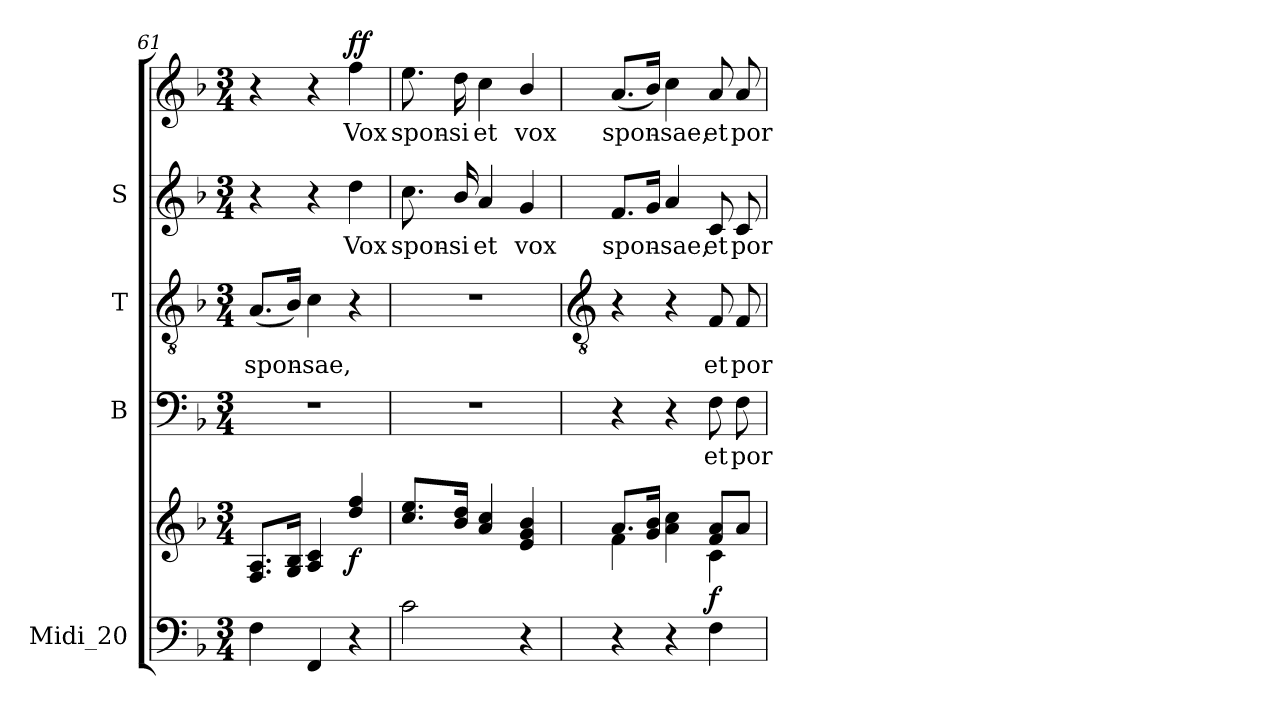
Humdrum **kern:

**kern	**kern	**dynam	**kern	**text	**kern	**text	**kern	**text	**kern	**text	**dynam
*part4	*part4	*part4	*part3	*part3	*part2	*part2	*part1	*part1	*part1	*part1	*part1
*staff6	*staff5	*staff5/6	*staff4	*staff4	*staff3	*staff3	*staff2	*staff2	*staff1	*staff1	*staff1/2
*I"Midi_20	*	*	*I"B	*	*I"T	*	*I"S	*	*	*	*
*	*	*	*I'B	*	*I'T	*	*I'S	*	*	*	*
*clefF4	*clefG2	*	*clefF4	*	*clefGv2	*	*clefG2	*	*clefG2	*	*
*k[b-]	*k[b-]	*	*k[b-]	*	*k[b-]	*	*k[b-]	*	*k[b-]	*	*
*F:	*F:	*	*F:	*	*F:	*	*F:	*	*F:	*	*
*M3/4	*M3/4	*	*M3/4	*	*M3/4	*	*M3/4	*	*M3/4	*	*
=61	=61	=61	=61	=61	=61	=61	=61	=61	=61	=61	=61
*	*^	*	*	*	*	*	*	*	*	*	*
!	!	!LO:N:vis=1	!	!LO:N:vis=1	!	!	!LO:LY:b	!	!	!	!	!
4F	8.F 8.AL	2.ryy	.	2.r	.	(<8.AL	spon-	4r	.	4r	.	.
.	16G 16B-J	.	.	.	.	16B-J)	.	.	.	.	.	.
!	!	!	!	!	!	!	!LO:LY:b	!	!	!	!	!
4FF	4A 4c	.	.	.	.	4c	sae,	4r	.	4r	.	.
!	!	!	!LO:DY:b	!	!	!	!	!	!LO:LY:b	!	!LO:LY:b	!LO:DY:b=2
!	!	!	!	!	!	!	!	!	!	!	!	!LO:DY:n=1:b
4r	4dd 4ff	.	f	.	.	4r	.	4dd	Vox	4ff	Vox	f f
=62	=62	=62	=62	=62	=62	=62	=62	=62	=62	=62	=62	=62
!	!	!	!	!LO:N:vis=1	!	!LO:N:vis=1	!	!	!LO:LY:b	!	!LO:LY:b	!
2c	8.cc 8.eeL	2.ryy	.	2.r	.	2.r	.	8.cc	spon-	8.ee	spon-	.
!	!	!	!	!	!	!	!	!	!LO:LY:b	!	!LO:LY:b	!
.	16b- 16ddJ	.	.	.	.	.	.	16b-/	-si	16dd	-si	.
!	!	!	!	!	!	!	!	!	!LO:LY:b	!	!LO:LY:b	!
.	4a 4cc	.	.	.	.	.	.	4a	et	4cc	et	.
!	!	!	!	!	!	!	!	!	!LO:LY:b	!	!LO:LY:b	!
4r	4e 4g 4b-	.	.	.	.	.	.	4g/	vox	4b-/	vox	.
!!LO:LB:g=z
=63	=63	=63	=63	=63	=63	=63	=63	=63	=63	=63	=63	=63
*	*	*	*	*	*	*clefGv2	*	*	*	*	*	*
!	!	!	!	!	!	!	!	!	!LO:LY:b	!	!LO:LY:b	!
4r	8.aL	4f\	.	4r	.	4r	.	8.fL	-spon-	(<8.aL	spon-	.
.	16g 16b-J	.	.	.	.	.	.	16gJ	.	16b-J)	.	.
!	!	!	!	!	!	!	!	!	!LO:LY:b	!	!LO:LY:b	!
4r	4a 4cc	4ryy	.	4r	.	4r	.	4a	sae,	4cc	sae,	.
!	!	!	!LO:DY:b	!	!LO:LY:b	!	!LO:LY:b	!	!LO:LY:b	!	!LO:LY:b	!
4F	8f 8aL	4c\	f	8F	et	8F	et	8c	et	8a	et	.
!	!	!	!	!	!LO:LY:b	!	!LO:LY:b	!	!LO:LY:b	!	!LO:LY:b	!
.	8aJ	.	.	8F	por-	8F	por-	8c	por-	8a	por-	.
*	*v	*v	*	*	*	*	*	*	*	*	*	*
=	=	=	=	=	=	=	=	=	=	=	=
*-	*-	*-	*-	*-	*-	*-	*-	*-	*-	*-	*-
